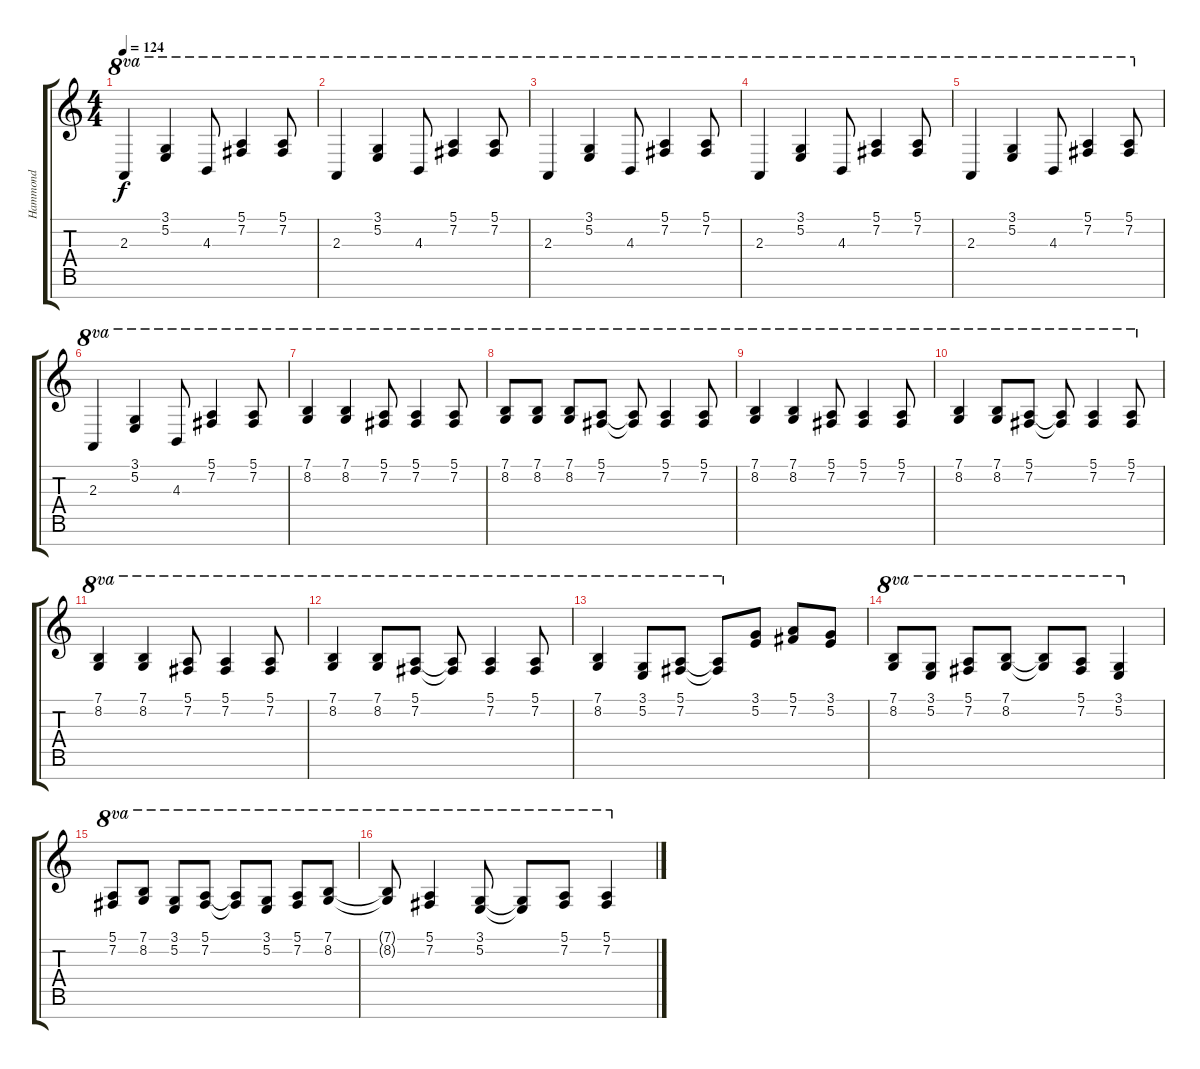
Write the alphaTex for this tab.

\track ("Hammond" "Hammond") {instrument drawbarorgan}
\staff {score tabs}
\tuning (E4 B3 G3 D3 A2 E2 B1) {hide}
\ts (4 4)
\tempo 124
\clef g2
\ks c
2.3.4{ot 8va dy f} (3.1 5.2).4{ot 8va} 4.3.8{ot 8va} (5.1 7.2).4{ot 8va} (5.1 7.2).8{ot 8va} |
2.3.4{ot 8va} (3.1 5.2).4{ot 8va} 4.3.8{ot 8va} (5.1 7.2).4{ot 8va} (5.1 7.2).8{ot 8va} |
2.3.4{ot 8va} (3.1 5.2).4{ot 8va} 4.3.8{ot 8va} (5.1 7.2).4{ot 8va} (5.1 7.2).8{ot 8va} |
2.3.4{ot 8va} (3.1 5.2).4{ot 8va} 4.3.8{ot 8va} (5.1 7.2).4{ot 8va} (5.1 7.2).8{ot 8va} |
2.3.4{ot 8va} (3.1 5.2).4{ot 8va} 4.3.8{ot 8va} (5.1 7.2).4{ot 8va} (5.1 7.2).8{ot 8va} |
2.3.4{ot 8va} (3.1 5.2).4{ot 8va} 4.3.8{ot 8va} (5.1 7.2).4{ot 8va} (5.1 7.2).8{ot 8va} |
(7.1 8.2).4{ot 8va} (7.1 8.2).4{ot 8va} (5.1 7.2).8{ot 8va} (5.1 7.2).4{ot 8va} (5.1 7.2).8{ot 8va} |
(7.1 8.2).8{ot 8va} (7.1 8.2).8{ot 8va} (7.1 8.2).8{ot 8va} (5.1 7.2).8{ot 8va} (5.1{t} 7.2{t}).8{ot 8va} (5.1 7.2).4{ot 8va} (5.1 7.2).8{ot 8va} |
(7.1 8.2).4{ot 8va} (7.1 8.2).4{ot 8va} (5.1 7.2).8{ot 8va} (5.1 7.2).4{ot 8va} (5.1 7.2).8{ot 8va} |
(7.1 8.2).4{ot 8va} (7.1 8.2).8{ot 8va} (5.1 7.2).8{ot 8va} (5.1{t} 7.2{t}).8{ot 8va} (5.1 7.2).4{ot 8va} (5.1 7.2).8{ot 8va} |
(7.1 8.2).4{ot 8va} (7.1 8.2).4{ot 8va} (5.1 7.2).8{ot 8va} (5.1 7.2).4{ot 8va} (5.1 7.2).8{ot 8va} |
(7.1 8.2).4{ot 8va} (7.1 8.2).8{ot 8va} (5.1 7.2).8{ot 8va} (5.1{t} 7.2{t}).8{ot 8va} (5.1 7.2).4{ot 8va} (5.1 7.2).8{ot 8va} |
(7.1 8.2).4{ot 8va} (3.1 5.2).8{ot 8va} (5.1 7.2).8{ot 8va} (5.1{t} 7.2{t}).8{ot 8va} (3.1 5.2).8 (5.1 7.2).8 (3.1 5.2).8 |
(7.1 8.2).8{ot 8va} (3.1 5.2).8{ot 8va} (5.1 7.2).8{ot 8va} (7.1 8.2).8{ot 8va} (7.1{t} 8.2{t}).8{ot 8va} (5.1 7.2).8{ot 8va} (3.1 5.2).4{ot 8va} |
(5.1 7.2).8{ot 8va} (7.1 8.2).8{ot 8va} (3.1 5.2).8{ot 8va} (5.1 7.2).8{ot 8va} (5.1{t} 7.2{t}).8{ot 8va} (3.1 5.2).8{ot 8va} (5.1 7.2).8{ot 8va} (7.1 8.2).8{ot 8va} |
(7.1{t} 8.2{t}).8{ot 8va} (5.1 7.2).4{ot 8va} (3.1 5.2).8{ot 8va} (3.1{t} 5.2{t}).8{ot 8va} (5.1 7.2).8{ot 8va} (5.1 7.2).4{ot 8va}
